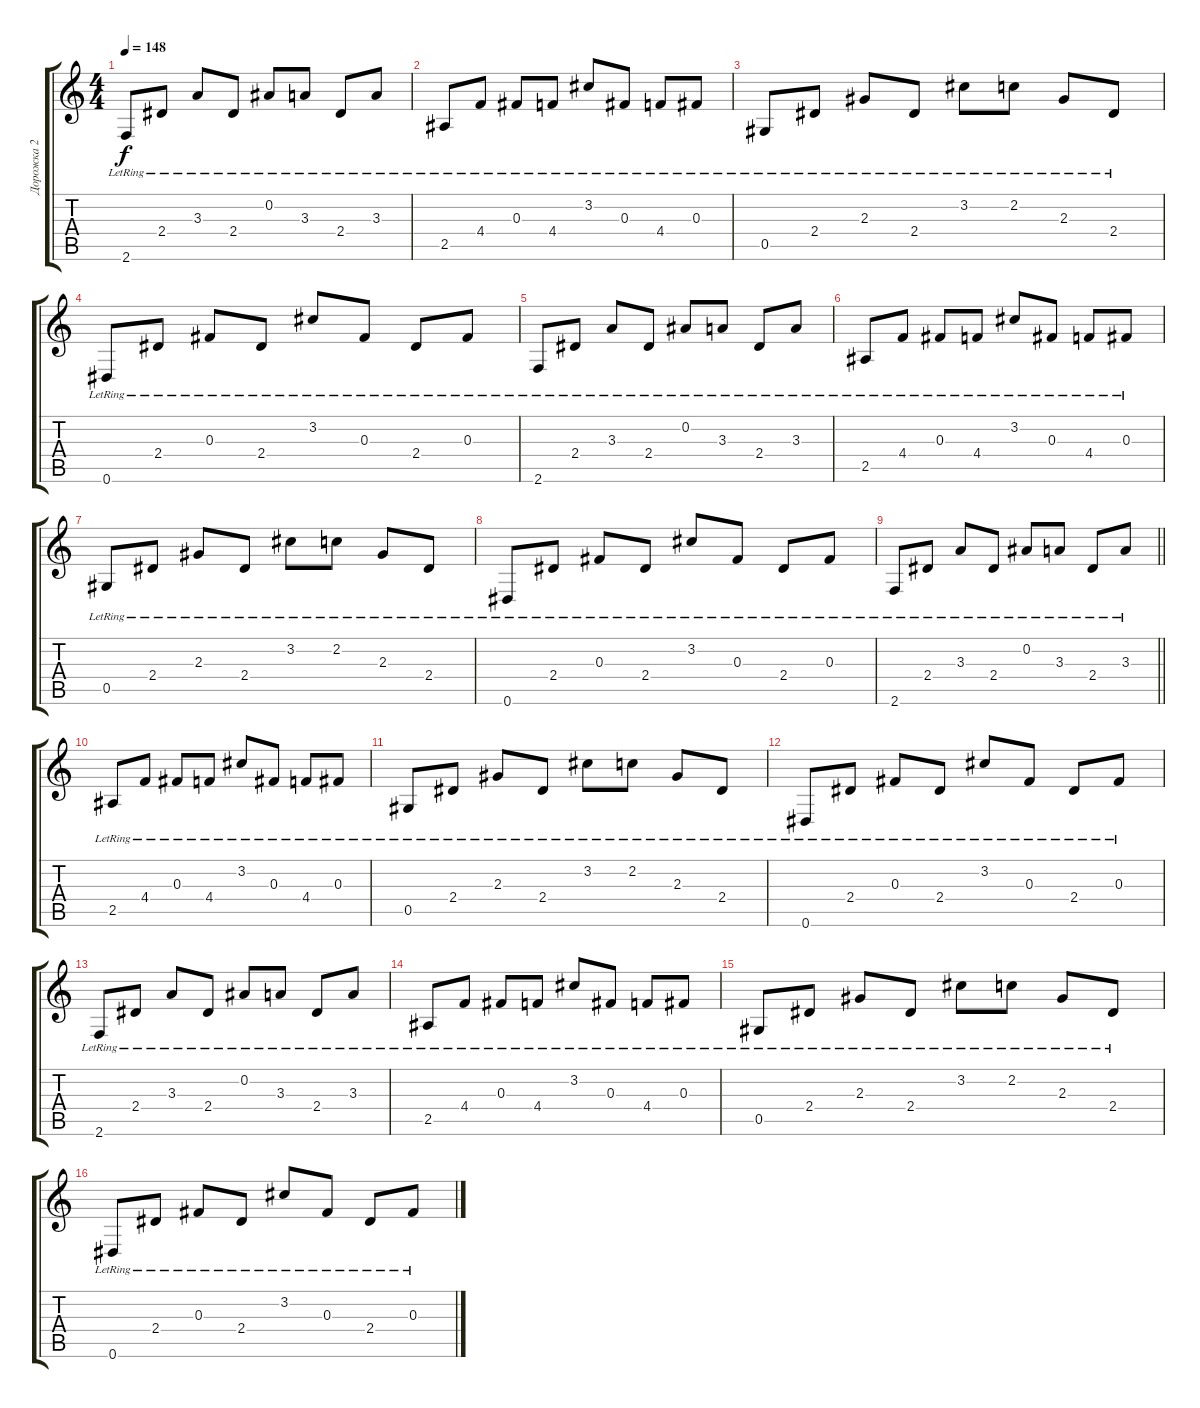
\track ("Дорожка 2" "Дорожка 2") {instrument acousticguitarsteel}
\staff {score tabs}
\tuning (Eb4 Bb3 Gb3 Db3 Ab2 Eb2) {hide}
\ts (4 4)
\tempo 148
\clef g2
\ks c
2.6{lr}.8{dy f} 2.4{lr}.8 3.3{lr}.8 2.4{lr}.8 0.2{lr}.8 3.3{lr}.8 2.4{lr}.8 3.3{lr}.8 |
2.5{lr}.8 4.4{lr}.8 0.3{lr}.8 4.4{lr}.8 3.2{lr}.8 0.3{lr}.8 4.4{lr}.8 0.3{lr}.8 |
0.5{lr}.8 2.4{lr}.8 2.3{lr}.8 2.4{lr}.8 3.2{lr}.8 2.2{lr}.8 2.3{lr}.8 2.4{lr}.8 |
0.6{lr}.8 2.4{lr}.8 0.3{lr}.8 2.4{lr}.8 3.2{lr}.8 0.3{lr}.8 2.4{lr}.8 0.3{lr}.8 |
2.6{lr}.8 2.4{lr}.8 3.3{lr}.8 2.4{lr}.8 0.2{lr}.8 3.3{lr}.8 2.4{lr}.8 3.3{lr}.8 |
2.5{lr}.8 4.4{lr}.8 0.3{lr}.8 4.4{lr}.8 3.2{lr}.8 0.3{lr}.8 4.4{lr}.8 0.3{lr}.8 |
0.5{lr}.8 2.4{lr}.8 2.3{lr}.8 2.4{lr}.8 3.2{lr}.8 2.2{lr}.8 2.3{lr}.8 2.4{lr}.8 |
0.6{lr}.8 2.4{lr}.8 0.3{lr}.8 2.4{lr}.8 3.2{lr}.8 0.3{lr}.8 2.4{lr}.8 0.3{lr}.8 |
\barLineRight lightlight
2.6{lr}.8 2.4{lr}.8 3.3{lr}.8 2.4{lr}.8 0.2{lr}.8 3.3{lr}.8 2.4{lr}.8 3.3{lr}.8 |
2.5{lr}.8 4.4{lr}.8 0.3{lr}.8 4.4{lr}.8 3.2{lr}.8 0.3{lr}.8 4.4{lr}.8 0.3{lr}.8 |
0.5{lr}.8 2.4{lr}.8 2.3{lr}.8 2.4{lr}.8 3.2{lr}.8 2.2{lr}.8 2.3{lr}.8 2.4{lr}.8 |
0.6{lr}.8 2.4{lr}.8 0.3{lr}.8 2.4{lr}.8 3.2{lr}.8 0.3{lr}.8 2.4{lr}.8 0.3{lr}.8 |
2.6{lr}.8 2.4{lr}.8 3.3{lr}.8 2.4{lr}.8 0.2{lr}.8 3.3{lr}.8 2.4{lr}.8 3.3{lr}.8 |
2.5{lr}.8 4.4{lr}.8 0.3{lr}.8 4.4{lr}.8 3.2{lr}.8 0.3{lr}.8 4.4{lr}.8 0.3{lr}.8 |
0.5{lr}.8 2.4{lr}.8 2.3{lr}.8 2.4{lr}.8 3.2{lr}.8 2.2{lr}.8 2.3{lr}.8 2.4{lr}.8 |
0.6{lr}.8 2.4{lr}.8 0.3{lr}.8 2.4{lr}.8 3.2{lr}.8 0.3{lr}.8 2.4{lr}.8 0.3{lr}.8
